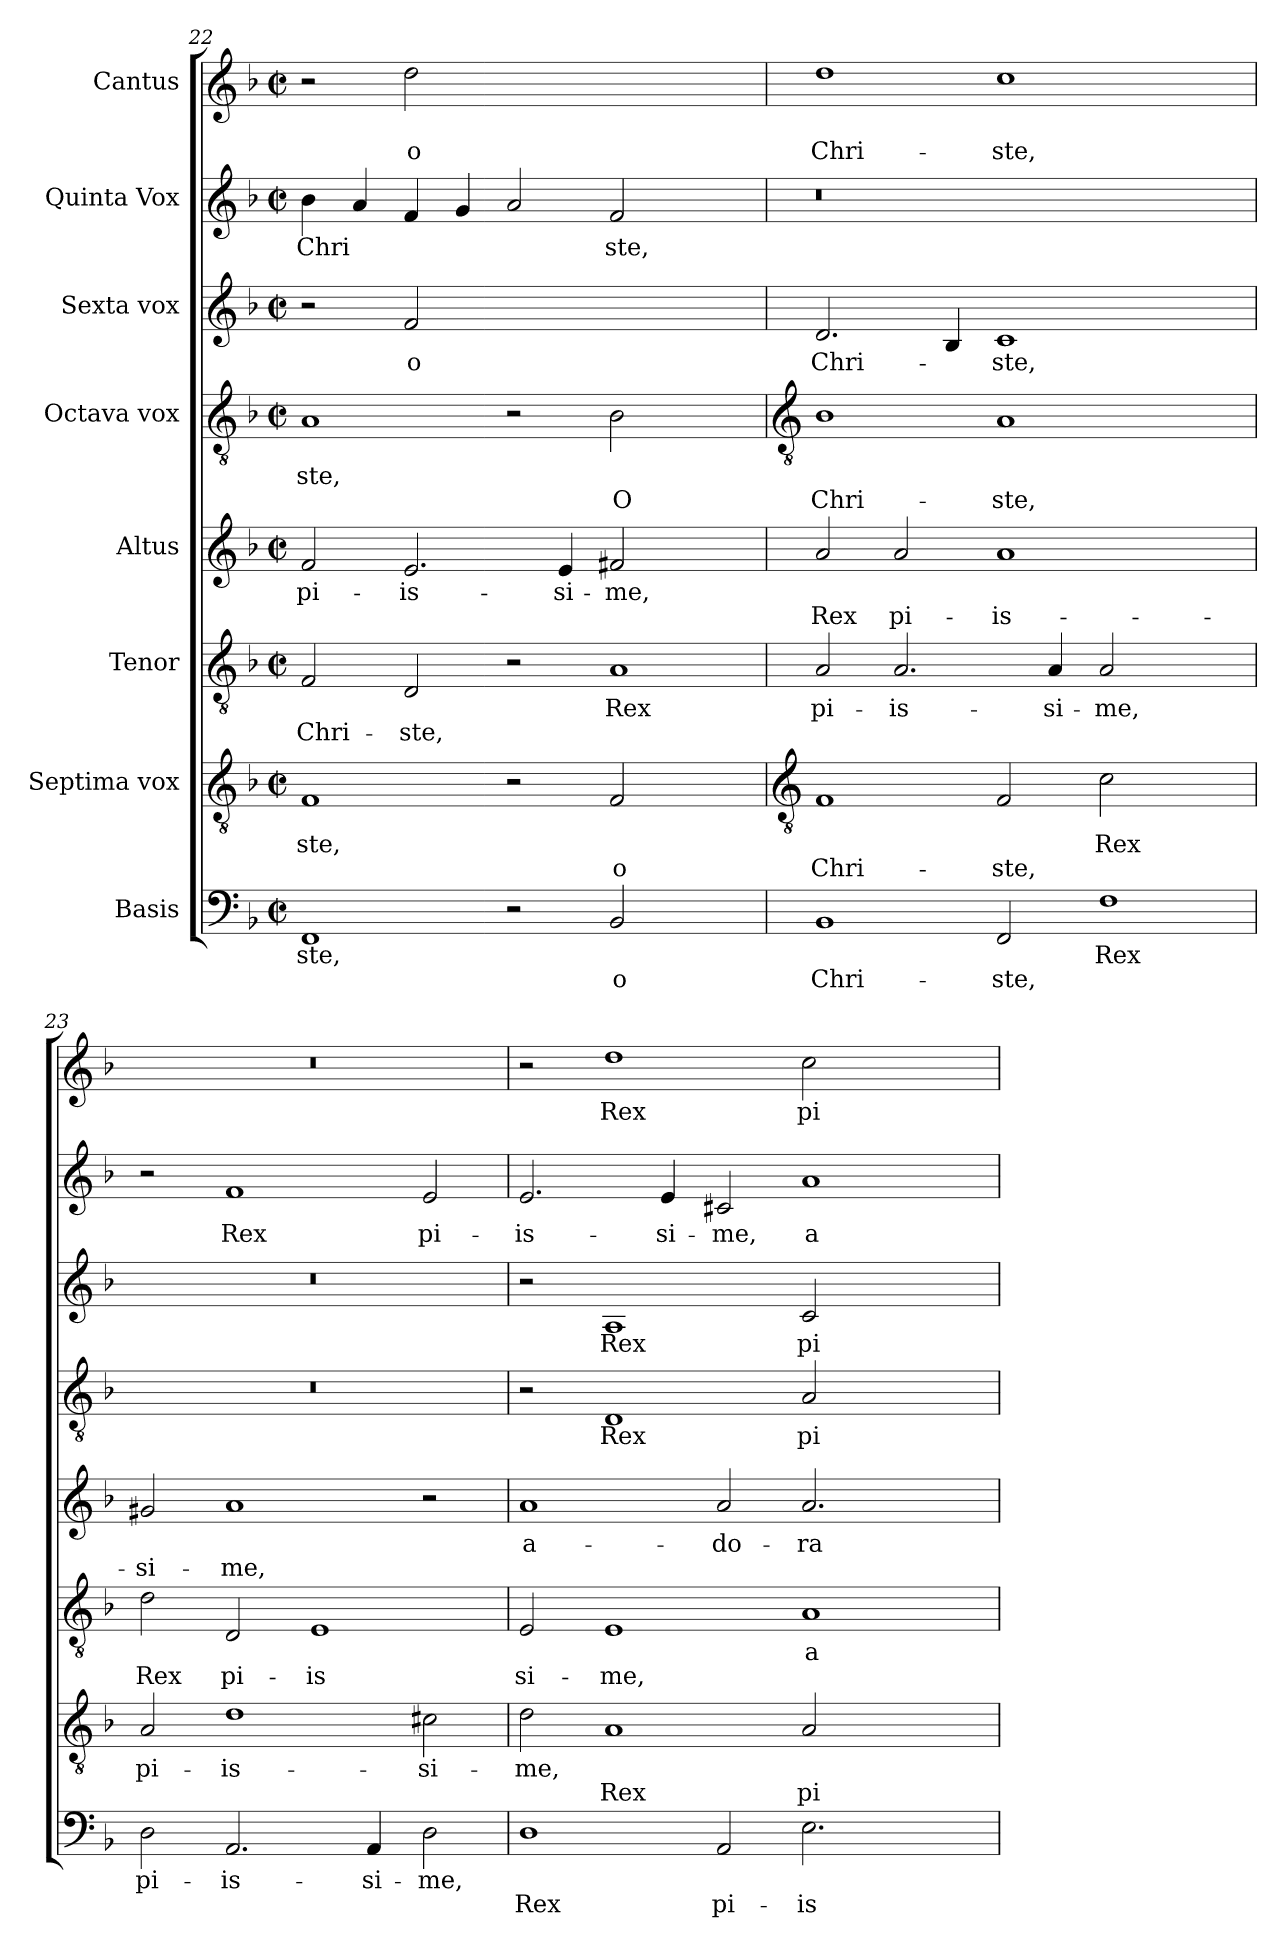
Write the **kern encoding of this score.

**kern	**text	**text	**kern	**text	**text	**kern	**text	**text	**kern	**text	**text	**kern	**text	**text	**kern	**text	**kern	**text	**kern	**text	**text
*part8	*part8	*part8	*part7	*part7	*part7	*part6	*part6	*part6	*part5	*part5	*part5	*part4	*part4	*part4	*part3	*part3	*part2	*part2	*part1	*part1	*part1
*staff8	*staff8	*staff8	*staff7	*staff7	*staff7	*staff6	*staff6	*staff6	*staff5	*staff5	*staff5	*staff4	*staff4	*staff4	*staff3	*staff3	*staff2	*staff2	*staff1	*staff1	*staff1
*I"Basis	*	*	*I"Septima vox	*	*	*I"Tenor	*	*	*I"Altus	*	*	*I"Octava vox	*	*	*I"Sexta vox	*	*I"Quinta Vox	*	*I"Cantus	*	*
!!LO:LB:g=z
*clefF4	*	*	*clefGv2	*	*	*clefGv2	*	*	*clefG2	*	*	*clefGv2	*	*	*clefG2	*	*clefG2	*	*clefG2	*	*
*k[b-]	*	*	*k[b-]	*	*	*k[b-]	*	*	*k[b-]	*	*	*k[b-]	*	*	*k[b-]	*	*k[b-]	*	*k[b-]	*	*
*F:	*	*	*F:	*	*	*F:	*	*	*F:	*	*	*F:	*	*	*F:	*	*F:	*	*F:	*	*
*M4/2	*	*	*M4/2	*	*	*M4/2	*	*	*M4/2	*	*	*M4/2	*	*	*M4/2	*	*M4/2	*	*M4/2	*	*
*met(c|)	*	*	*met(c|)	*	*	*met(c|)	*	*	*met(c|)	*	*	*met(c|)	*	*	*met(c|)	*	*met(c|)	*	*met(c|)	*	*
=22	=22	=22	=22	=22	=22	=22	=22	=22	=22	=22	=22	=22	=22	=22	=22	=22	=22	=22	=22	=22	=22
!	!LO:LY:b	!	!	!LO:LY:b	!	!	!	!LO:LY:b	!	!LO:LY:b	!	!	!LO:LY:b	!	!	!	!	!LO:LY:b	!	!	!
1FF	-ste,	.	1F	-ste,	.	2F	.	Chri-	2f	pi-	.	1A	-ste,	.	2r	.	4b-	Chri	2r	.	.
.	.	.	.	.	.	.	.	.	.	.	.	.	.	.	.	.	4a	.	.	.	.
!	!	!	!	!	!	!	!	!LO:LY:b	!	!LO:LY:b	!	!	!	!	!	!LO:LY:b	!	!	!	!	!LO:LY:b
.	.	.	.	.	.	2D	.	-ste,	2.e	-is-	.	.	.	.	2f	o	4f	.	2dd	.	o
.	.	.	.	.	.	.	.	.	.	.	.	.	.	.	.	.	4g	.	.	.	.
2r	.	.	2r	.	.	2r	.	.	.	.	.	2r	.	.	1.ryy	.	2a	.	1.ryy	.	.
!	!	!	!	!	!	!	!	!	!	!LO:LY:b	!	!	!	!	!	!	!	!	!	!	!
.	.	.	.	.	.	.	.	.	4e	-si-	.	.	.	.	.	.	.	.	.	.	.
!	!	!LO:LY:b	!	!	!LO:LY:b	!	!LO:LY:b	!	!	!LO:LY:b	!	!	!	!LO:LY:b	!	!	!	!LO:LY:b	!	!	!
2BB-	.	o	2F	.	o	1A	Rex	.	2f#X	-me,	.	2B-	.	O	.	.	2f	ste,	.	.	.
2ryy	.	.	2ryy	.	.	.	.	.	2ryy	.	.	2ryy	.	.	.	.	2ryy	.	.	.	.
!!LO:LB:g=z
=23	=23	=23	=23	=23	=23	=23	=23	=23	=23	=23	=23	=23	=23	=23	=23	=23	=23	=23	=23	=23	=23
*	*	*	*clefGv2	*	*	*	*	*	*	*	*	*clefGv2	*	*	*	*	*	*	*	*	*
!	!	!LO:LY:b	!	!	!LO:LY:b	!	!LO:LY:b	!	!	!	!LO:LY:b	!	!	!LO:LY:b	!	!LO:LY:b	!	!	!	!	!LO:LY:b
1BB-	.	Chri-	1F	.	Chri-	2A	pi-	.	2a	.	Rex	1B-	.	Chri-	2.d	Chri-	0r	.	1dd	.	Chri-
!	!	!	!	!	!	!	!LO:LY:b	!	!	!	!LO:LY:b	!	!	!	!	!	!	!	!	!	!
.	.	.	.	.	.	2.A	-is-	.	2a	.	pi-	.	.	.	.	.	.	.	.	.	.
.	.	.	.	.	.	.	.	.	.	.	.	.	.	.	4B-	.	.	.	.	.	.
!	!	!LO:LY:b	!	!	!LO:LY:b	!	!	!	!	!	!LO:LY:b	!	!	!LO:LY:b	!	!LO:LY:b	!	!	!	!	!LO:LY:b
2FF	.	-ste,	2F	.	-ste,	.	.	.	1a	.	-is-	1A	.	-ste,	1c	-ste,	.	.	1cc	.	-ste,
!	!	!	!	!	!	!	!LO:LY:b	!	!	!	!	!	!	!	!	!	!	!	!	!	!
.	.	.	.	.	.	4A	-si-	.	.	.	.	.	.	.	.	.	.	.	.	.	.
!	!LO:LY:b	!	!	!LO:LY:b	!	!	!LO:LY:b	!	!	!	!	!	!	!	!	!	!	!	!	!	!
1F	Rex	.	2c	Rex	.	2A	-me,	.	.	.	.	.	.	.	.	.	.	.	.	.	.
.	.	.	2ryy	.	.	2ryy	.	.	2ryy	.	.	2ryy	.	.	2ryy	.	2ryy	.	2ryy	.	.
=23A	=23A	=23A	=23A	=23A	=23A	=23A	=23A	=23A	=23A	=23A	=23A	=23A	=23A	=23A	=23A	=23A	=23A	=23A	=23A	=23A	=23A
!	!LO:LY:b	!	!	!LO:LY:b	!	!	!	!LO:LY:b	!	!	!LO:LY:b	!	!	!	!	!	!	!	!	!	!
2D	pi-	.	2A	pi-	.	2d	.	Rex	2g#X	.	-si-	0r	.	.	0r	.	2r	.	0r	.	.
!	!LO:LY:b	!	!	!LO:LY:b	!	!	!	!LO:LY:b	!	!	!LO:LY:b	!	!	!	!	!	!	!LO:LY:b	!	!	!
2.AA	-is-	.	1d	-is-	.	2D	.	pi-	1a	.	-me,	.	.	.	.	.	1f	Rex	.	.	.
!	!	!	!	!	!	!	!	!LO:LY:b	!	!	!	!	!	!	!	!	!	!	!	!	!
.	.	.	.	.	.	1E	.	-is	.	.	.	.	.	.	.	.	.	.	.	.	.
!	!LO:LY:b	!	!	!	!	!	!	!	!	!	!	!	!	!	!	!	!	!	!	!	!
4AA	-si-	.	.	.	.	.	.	.	.	.	.	.	.	.	.	.	.	.	.	.	.
!	!LO:LY:b	!	!	!LO:LY:b	!	!	!	!	!	!	!	!	!	!	!	!	!	!LO:LY:b	!	!	!
2D	-me,	.	2c#X	-si-	.	.	.	.	2r	.	.	.	.	.	.	.	2e	pi-	.	.	.
=24A	=24A	=24A	=24A	=24A	=24A	=24A	=24A	=24A	=24A	=24A	=24A	=24A	=24A	=24A	=24A	=24A	=24A	=24A	=24A	=24A	=24A
!	!	!LO:LY:b	!	!LO:LY:b	!	!	!	!LO:LY:b	!	!LO:LY:b	!	!	!	!	!	!	!	!LO:LY:b	!	!	!
1D	.	Rex	2d	-me,	.	2E	.	si-	1a	a-	.	2r	.	.	2r	.	2.e	-is-	2r	.	.
!	!	!	!	!	!LO:LY:b	!	!	!LO:LY:b	!	!	!	!	!LO:LY:b	!	!	!LO:LY:b	!	!	!	!LO:LY:b	!
.	.	.	1A	.	Rex	1E	.	-me,	.	.	.	1D	Rex	.	1A	Rex	.	.	1dd	Rex	.
!	!	!	!	!	!	!	!	!	!	!	!	!	!	!	!	!	!	!LO:LY:b	!	!	!
.	.	.	.	.	.	.	.	.	.	.	.	.	.	.	.	.	4e	-si-	.	.	.
!	!	!LO:LY:b	!	!	!	!	!	!	!	!LO:LY:b	!	!	!	!	!	!	!	!LO:LY:b	!	!	!
2AA	.	pi-	.	.	.	.	.	.	2a	-do-	.	.	.	.	.	.	2c#X	-me,	.	.	.
!	!	!LO:LY:b	!	!	!LO:LY:b	!	!LO:LY:b	!	!	!LO:LY:b	!	!	!LO:LY:b	!	!	!LO:LY:b	!	!LO:LY:b	!	!LO:LY:b	!
2.E	.	-is-	2A	.	pi-	1A	a-	.	2.a	-ra-	.	2A	pi-	.	2c	pi-	1a	a	2cc	pi-	.
.	.	.	2ryy	.	.	.	.	.	.	.	.	2ryy	.	.	2ryy	.	.	.	2ryy	.	.
4ryy	.	.	.	.	.	.	.	.	4ryy	.	.	.	.	.	.	.	.	.	.	.	.
=	=	=	=	=	=	=	=	=	=	=	=	=	=	=	=	=	=	=	=	=	=
*-	*-	*-	*-	*-	*-	*-	*-	*-	*-	*-	*-	*-	*-	*-	*-	*-	*-	*-	*-	*-	*-
